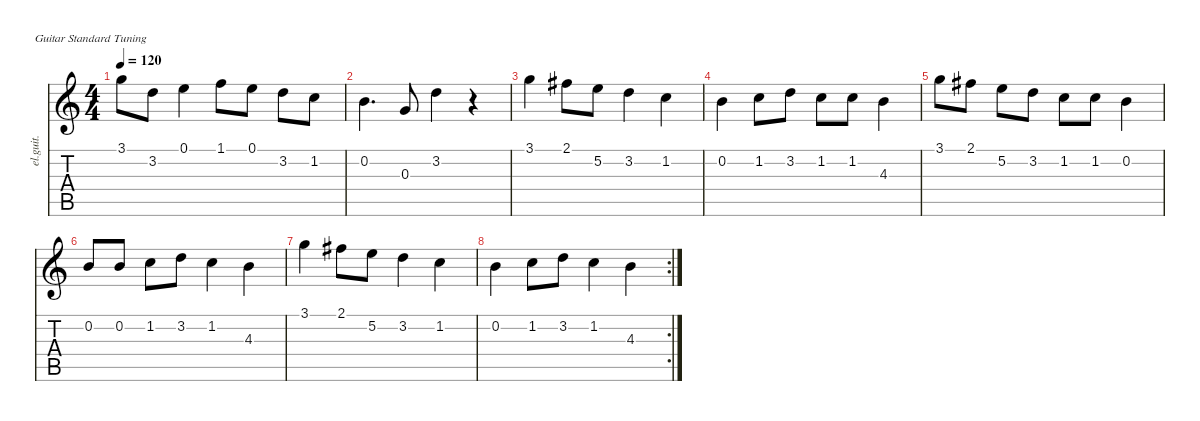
\defaultSystemsLayout 4
\hideDynamics
\bracketExtendMode nobrackets
\track ("Clean Guitar" "el.guit.") {instrument electricguitarclean}
\staff {score tabs}
\tuning (E4 B3 G3 D3 A2 E2)
\ts (4 4)
\tempo 120
\clef g2
\ks c
3.1.8{dy mf instrument electricguitarclean beam Down} 3.2.8{beam Down} 0.1.4{beam Down} 1.1.8{beam Down} 0.1.8{beam Down} 3.2.8{beam Down} 1.2.8{beam Down} |
0.2.4{d beam Down} 0.3.8{beam Up} 3.2.4{beam Down} r.4{beam Down} |
3.1.4{beam Down} 2.1{acc #}.8{beam Down} 5.2.8{beam Down} 3.2.4{beam Down} 1.2.4{beam Down} |
0.2.4{beam Down} 1.2.8{beam Down} 3.2.8{beam Down} 1.2.8{beam Down} 1.2.8{beam Down} 4.3.4{beam Down} |
3.1.8{beam Down} 2.1{acc #}.8{beam Down} 5.2.8{beam Down} 3.2.8{beam Down} 1.2.8{beam Down} 1.2.8{beam Down} 0.2.4{beam Down} |
0.2.8{beam Up} 0.2.8{beam Up} 1.2.8{beam Down} 3.2.8{beam Down} 1.2.4{beam Down} 4.3.4{beam Down} |
3.1.4{beam Down} 2.1{acc #}.8{beam Down} 5.2.8{beam Down} 3.2.4{beam Down} 1.2.4{beam Down} |
\rc 2
0.2.4{beam Down} 1.2.8{beam Down} 3.2.8{beam Down} 1.2.4{beam Down} 4.3.4{beam Down}
